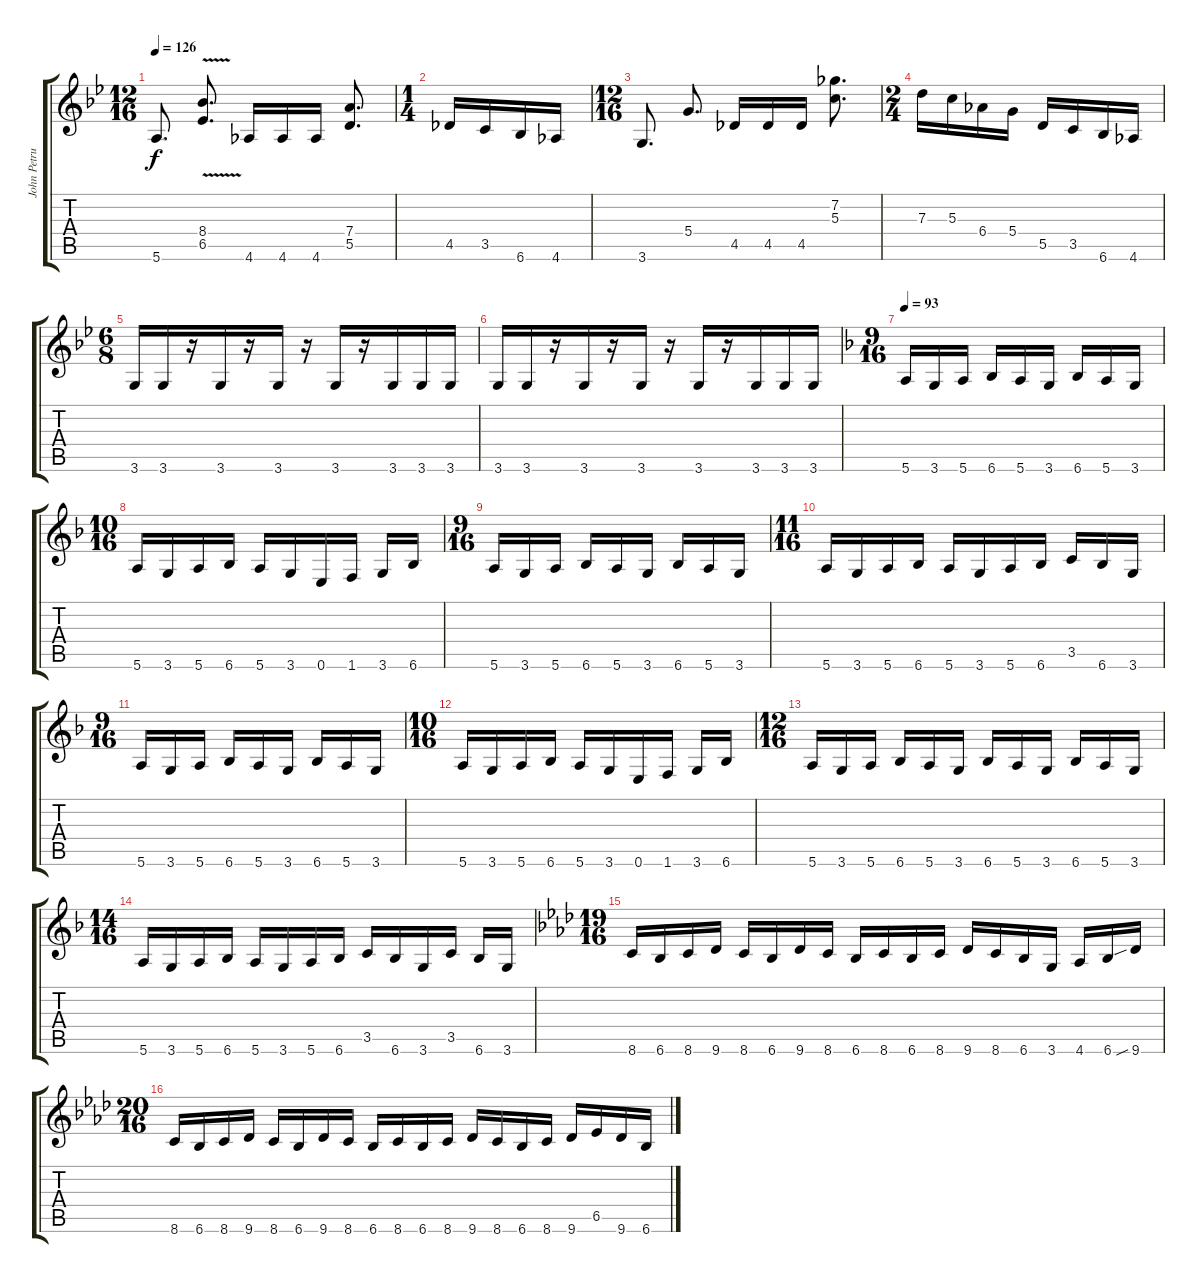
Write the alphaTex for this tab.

\track ("John Petrucci - Guitar" "John Petru") {instrument distortionguitar}
\staff {score tabs}
\tuning (E4 B3 G3 D3 A2 E2) {hide}
\ts (12 16)
\tempo 126
\clef g2
\ks gminor
5.6.8{d dy f} (8.4{v} 6.5{v}).8{d} 4.6.16 4.6.16 4.6.16 (7.4 5.5).8{d} |
\ts (1 4)
4.5.16 3.5.16 6.6.16 4.6.16 |
\ts (12 16)
3.6.8{d} 5.4.8{d} 4.5.16 4.5.16 4.5.16 (7.2 5.3).8{d} |
\ts (2 4)
7.3.16 5.3.16 6.4.16 5.4.16 5.5.16 3.5.16 6.6.16 4.6.16 |
\ts (6 8)
3.6.16 3.6.16 r.16 3.6.16 r.16 3.6.16 r.16 3.6.16 r.16 3.6.16 3.6.16 3.6.16 |
3.6.16 3.6.16 r.16 3.6.16 r.16 3.6.16 r.16 3.6.16 r.16 3.6.16 3.6.16 3.6.16 |
\ts (9 16)
\tempo 93
\ks dminor
5.6.16 3.6.16 5.6.16 6.6.16 5.6.16 3.6.16 6.6.16 5.6.16 3.6.16 |
\ts (10 16)
5.6.16 3.6.16 5.6.16 6.6.16 5.6.16 3.6.16 0.6.16 1.6.16 3.6.16 6.6.16 |
\ts (9 16)
5.6.16 3.6.16 5.6.16 6.6.16 5.6.16 3.6.16 6.6.16 5.6.16 3.6.16 |
\ts (11 16)
5.6.16 3.6.16 5.6.16 6.6.16 5.6.16 3.6.16 5.6.16 6.6.16 3.5.16 6.6.16 3.6.16 |
\ts (9 16)
5.6.16 3.6.16 5.6.16 6.6.16 5.6.16 3.6.16 6.6.16 5.6.16 3.6.16 |
\ts (10 16)
5.6.16 3.6.16 5.6.16 6.6.16 5.6.16 3.6.16 0.6.16 1.6.16 3.6.16 6.6.16 |
\ts (12 16)
5.6.16 3.6.16 5.6.16 6.6.16 5.6.16 3.6.16 6.6.16 5.6.16 3.6.16 6.6.16 5.6.16 3.6.16 |
\ts (14 16)
5.6.16 3.6.16 5.6.16 6.6.16 5.6.16 3.6.16 5.6.16 6.6.16 3.5.16 6.6.16 3.6.16 3.5.16 6.6.16 3.6.16 |
\ts (19 16)
\ks fminor
8.6.16 6.6.16 8.6.16 9.6.16 8.6.16 6.6.16 9.6.16 8.6.16 6.6.16 8.6.16 6.6.16 8.6.16 9.6.16 8.6.16 6.6.16 3.6.16 4.6.16 6.6.16 9.6{sib}.16 |
\ts (20 16)
8.6.16 6.6.16 8.6.16 9.6.16 8.6.16 6.6.16 9.6.16 8.6.16 6.6.16 8.6.16 6.6.16 8.6.16 9.6.16 8.6.16 6.6.16 8.6.16 9.6.16 6.5.16 9.6.16 6.6.16
